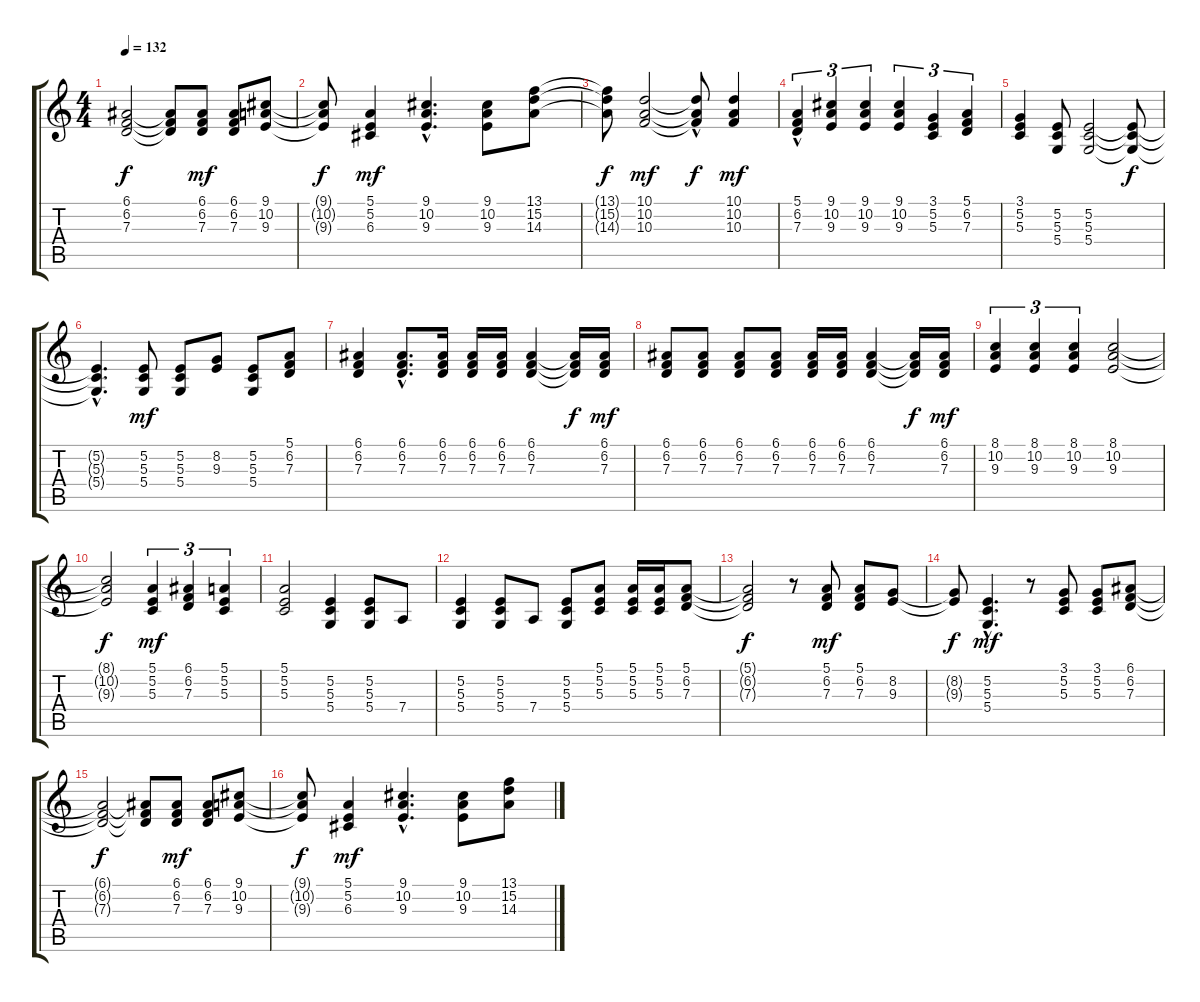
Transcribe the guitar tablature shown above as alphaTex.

\track "" {instrument tremolostrings}
\staff {score tabs}
\tuning (E4 B3 G3 D3 A2 E2) {hide}
\ts (4 4)
\tempo 132
\clef g2
\ks c
(6.1{t} 6.2{t} 7.3{t}).2{dy f} (6.1{t} 6.2{t} 7.3{t}).8 (6.1 6.2 7.3).8{dy mf} (6.1 6.2 7.3).8 (9.1 10.2 9.3).8 |
(9.1{t} 10.2{t} 9.3{t}).8{dy f} (5.1 5.2 6.3).4{dy mf} (9.1{hac} 10.2{hac} 9.3{hac}).4{d} (9.1 10.2 9.3).8 (13.1 15.2 14.3).8 |
(13.1{t} 15.2{t} 14.3{t}).8{dy f} (10.1 10.2 10.3).2{dy mf} (10.1{hac t} 10.2{t} 10.3{t}).8{dy f} (10.1 10.2 10.3).4{dy mf} |
(5.1 6.2{hac} 7.3{hac}).4{tu (3 2)} (9.1 10.2 9.3).4{tu (3 2)} (9.1 10.2 9.3).4{tu (3 2)} (9.1 10.2 9.3).4{tu (3 2)} (3.1 5.2 5.3).4{tu (3 2)} (5.1 6.2 7.3).4{tu (3 2)} |
(3.1 5.2 5.3).4 (5.2 5.3 5.4).8 (5.2 5.3 5.4).2 (5.2{t} 5.3{t} 5.4{t}).8{dy f} |
(5.2{hac t} 5.3{t} 5.4{hac t}).4{d} (5.2 5.3 5.4).8{dy mf} (5.2 5.3 5.4).8 (8.2 9.3).8 (5.2 5.3 5.4).8 (5.1 6.2 7.3).8 |
(6.1 6.2 7.3).4 (6.1{hac} 6.2{hac} 7.3{hac}).8{d} (6.1 6.2 7.3).16 (6.1 6.2 7.3).16 (6.1 6.2 7.3).16 (6.1 6.2 7.3).4 (6.1{t} 6.2{t} 7.3{t}).16{dy f} (6.1 6.2 7.3).16{dy mf} |
(6.1 6.2 7.3).8 (6.1 6.2 7.3).8 (6.1 6.2 7.3).8 (6.1 6.2 7.3).8 (6.1 6.2 7.3).16 (6.1 6.2 7.3).16 (6.1 6.2 7.3).4 (6.1{t} 6.2{t} 7.3{t}).16{dy f} (6.1 6.2 7.3).16{dy mf} |
(8.1 10.2 9.3).4{tu (3 2)} (8.1 10.2 9.3).4{tu (3 2)} (8.1 10.2 9.3).4{tu (3 2)} (8.1 10.2 9.3).2 |
(8.1{t} 10.2{t} 9.3{t}).2{dy f} (5.1 5.2 5.3).4{tu (3 2) dy mf} (6.1 6.2 7.3).4{tu (3 2)} (5.1 5.2 5.3).4{tu (3 2)} |
(5.1 5.2 5.3).2 (5.2 5.3 5.4).4 (5.2 5.3 5.4).8 7.4.8 |
(5.2 5.3 5.4).4 (5.2 5.3 5.4).8 7.4.8 (5.2 5.3 5.4).8 (5.1 5.2 5.3).8 (5.1 5.2 5.3).16 (5.1 5.2 5.3).16 (5.1 6.2 7.3).8 |
(5.1{t} 6.2{t} 7.3{t}).2{dy f} r.8 (5.1 6.2 7.3).8{dy mf} (5.1 6.2 7.3).8 (8.2 9.3).8 |
(8.2{t} 9.3{t}).8{dy f} (5.2{hac} 5.3{hac} 5.4{hac}).4{d dy mf} r.8 (3.1 5.2 5.3).8 (3.1 5.2 5.3).8 (6.1 6.2 7.3).8 |
(6.1{t} 6.2{t} 7.3{t}).2{dy f} (6.1{t} 6.2{t} 7.3{t}).8 (6.1 6.2 7.3).8{dy mf} (6.1 6.2 7.3).8 (9.1 10.2 9.3).8 |
(9.1{t} 10.2{t} 9.3{t}).8{dy f} (5.1 5.2 6.3).4{dy mf} (9.1{hac} 10.2{hac} 9.3{hac}).4{d} (9.1 10.2 9.3).8 (13.1 15.2 14.3).8
